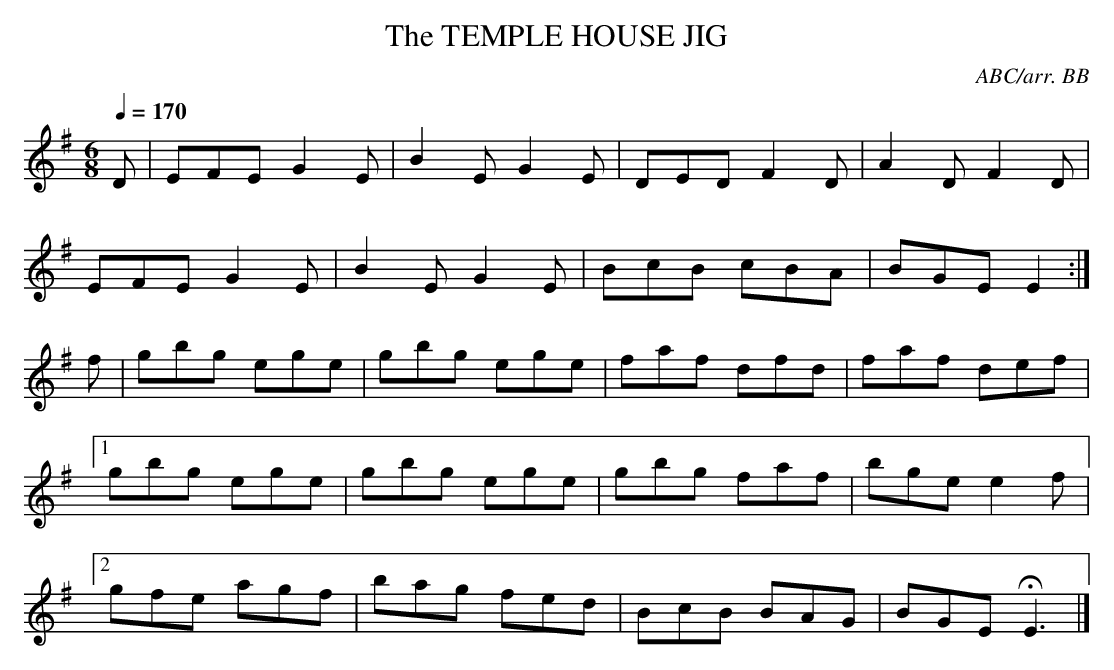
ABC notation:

X:1
T:TEMPLE HOUSE JIG, The
C:ABC/arr. BB
Y:"quick"
has title as two words.
L:1/8
M:6/8
Q:1/4=170
K:Em
D|EFE G2E|B2E G2E|DED F2D|A2D F2D|
EFE G2E|B2E G2E|BcB cBA|BGE E2:|
f|gbg ege|gbg ege|faf dfd|faf def|
[1 gbg ege|gbg ege|gbg faf|bge e2f|
[2 gfe agf|bag fed|BcB BAG|BGE HE3|]
